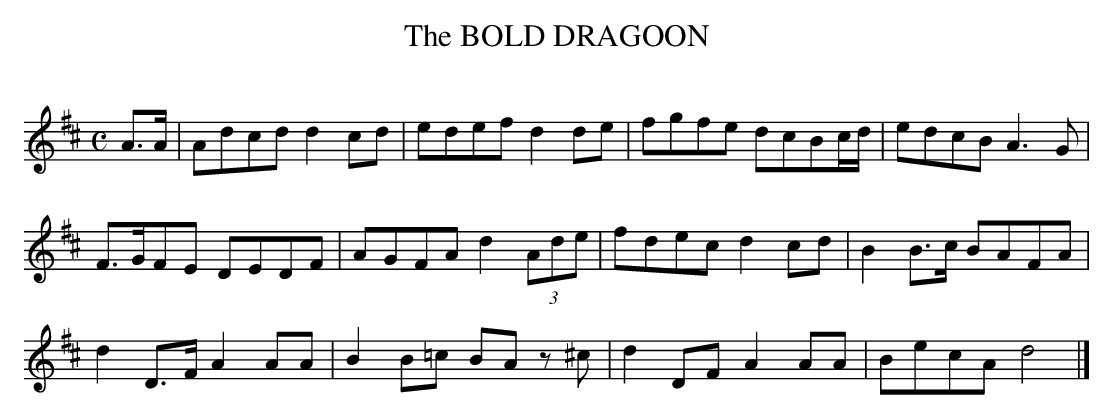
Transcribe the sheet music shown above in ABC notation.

X:1
T:BOLD DRAGOON, The
Y:"spirited"
Q:140
M:C
L:1/8
K:D
A>A|Adcd d2cd|edef d2de|fgfe dcBc/d/|edcB A3G|
F>GFE DEDF|AGFA d2 (3Ade|fdec d2cd|B2B>c BAFA|
d2D>F A2AA|B2B=c BA z^c|d2DF A2AA|BecA d4|]
